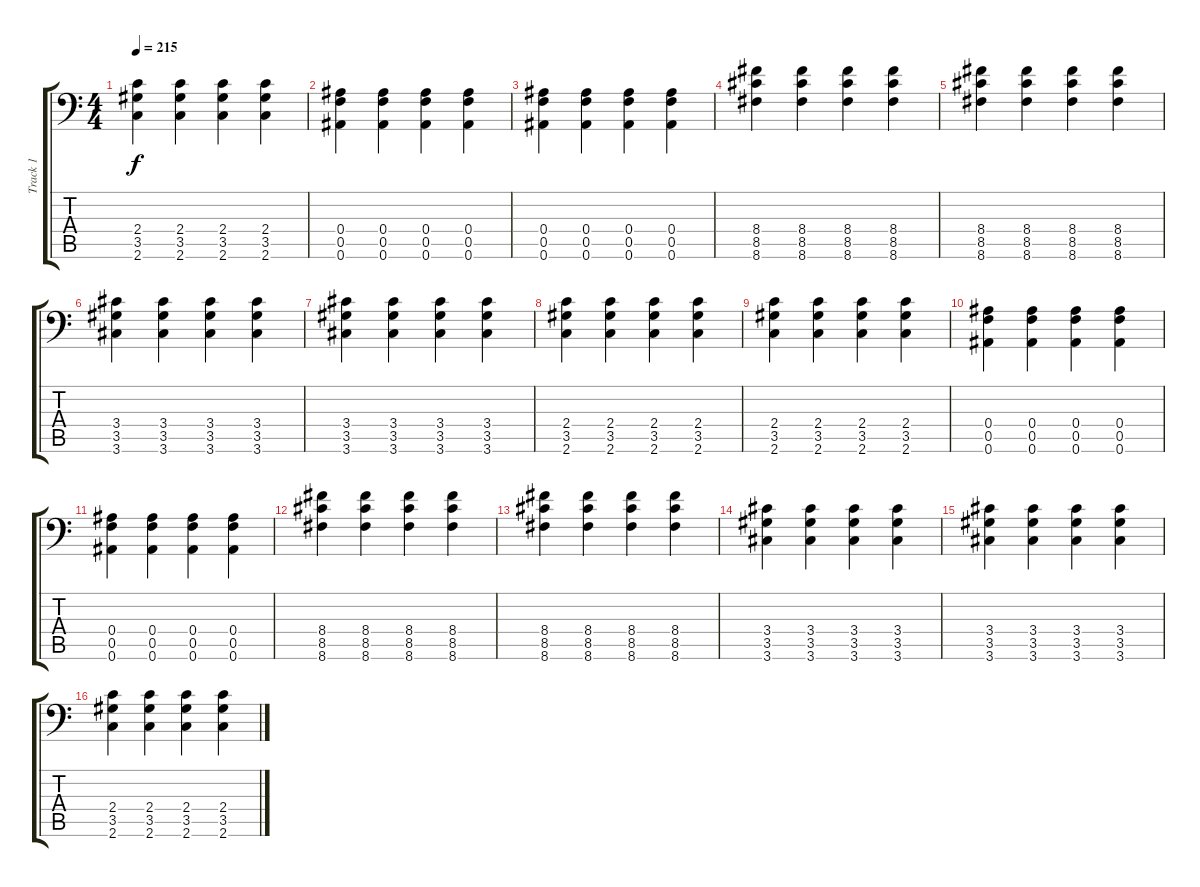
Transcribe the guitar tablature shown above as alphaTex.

\track ("Track 1" "Track 1") {instrument overdrivenguitar}
\staff {score tabs}
\tuning (C4 G3 Eb3 Bb2 F2 Bb1) {hide}
\ts (4 4)
\tempo 215
\clef f4
\ks c
(2.4 3.5 2.6).4{dy f} (2.4 3.5 2.6).4 (2.4 3.5 2.6).4 (2.4 3.5 2.6).4 |
(0.4 0.5 0.6).4 (0.4 0.5 0.6).4 (0.4 0.5 0.6).4 (0.4 0.5 0.6).4 |
(0.4 0.5 0.6).4 (0.4 0.5 0.6).4 (0.4 0.5 0.6).4 (0.4 0.5 0.6).4 |
(8.4 8.5 8.6).4 (8.4 8.5 8.6).4 (8.4 8.5 8.6).4 (8.4 8.5 8.6).4 |
(8.4 8.5 8.6).4 (8.4 8.5 8.6).4 (8.4 8.5 8.6).4 (8.4 8.5 8.6).4 |
(3.4 3.5 3.6).4 (3.4 3.5 3.6).4 (3.4 3.5 3.6).4 (3.4 3.5 3.6).4 |
(3.4 3.5 3.6).4 (3.4 3.5 3.6).4 (3.4 3.5 3.6).4 (3.4 3.5 3.6).4 |
(2.4 3.5 2.6).4 (2.4 3.5 2.6).4 (2.4 3.5 2.6).4 (2.4 3.5 2.6).4 |
(2.4 3.5 2.6).4 (2.4 3.5 2.6).4 (2.4 3.5 2.6).4 (2.4 3.5 2.6).4 |
(0.4 0.5 0.6).4 (0.4 0.5 0.6).4 (0.4 0.5 0.6).4 (0.4 0.5 0.6).4 |
(0.4 0.5 0.6).4 (0.4 0.5 0.6).4 (0.4 0.5 0.6).4 (0.4 0.5 0.6).4 |
(8.4 8.5 8.6).4 (8.4 8.5 8.6).4 (8.4 8.5 8.6).4 (8.4 8.5 8.6).4 |
(8.4 8.5 8.6).4 (8.4 8.5 8.6).4 (8.4 8.5 8.6).4 (8.4 8.5 8.6).4 |
(3.4 3.5 3.6).4 (3.4 3.5 3.6).4 (3.4 3.5 3.6).4 (3.4 3.5 3.6).4 |
(3.4 3.5 3.6).4 (3.4 3.5 3.6).4 (3.4 3.5 3.6).4 (3.4 3.5 3.6).4 |
(2.4 3.5 2.6).4 (2.4 3.5 2.6).4 (2.4 3.5 2.6).4 (2.4 3.5 2.6).4
